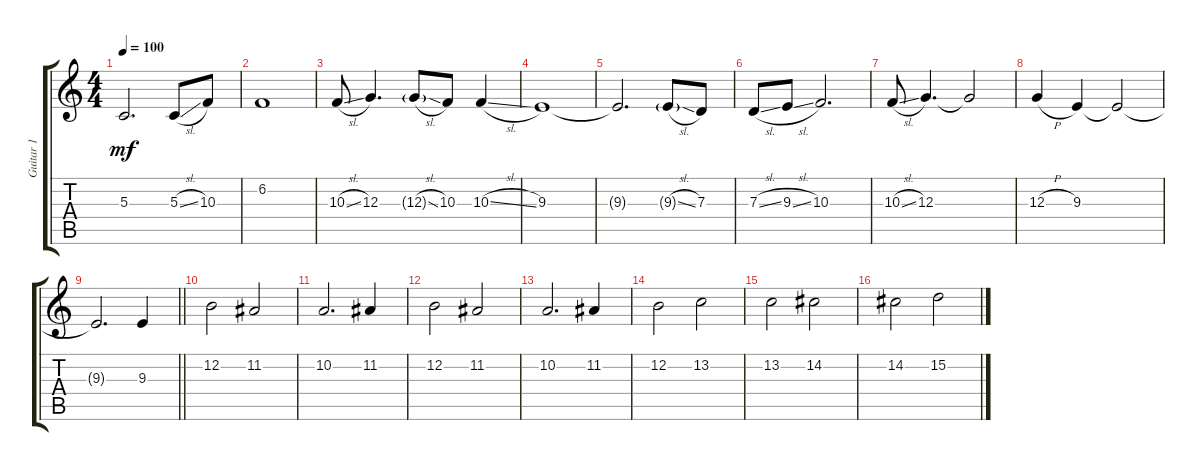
\track ("Guitar 1" "Guitar 1") {instrument pad1newage}
\staff {score tabs}
\tuning (E4 B3 G3 D3 A2 E2) {hide}
\ts (4 4)
\tempo 100
\clef g2
\ks c
5.3{t}.2{d dy mf} 5.3{sl}.8 10.3.8 |
6.2.1 |
10.3{sl}.8 12.3.4{d} 12.3{sl g}.8 10.3.8 10.3{sl}.4 |
9.3.1 |
9.3{t}.2{d} 9.3{sl g}.8 7.3.8 |
7.3{sl}.8 9.3{sl}.8 10.3.2{d} |
10.3{sl}.8 12.3.4{d} 12.3{t}.2 |
12.3{h}.4 9.3.4 9.3{t}.2 |
\barLineRight lightlight
9.3{t}.2{d} 9.3.4 |
12.2.2 11.2.2 |
10.2.2{d} 11.2.4 |
12.2.2 11.2.2 |
10.2.2{d} 11.2.4 |
12.2.2 13.2.2 |
13.2.2 14.2.2 |
14.2.2 15.2.2
